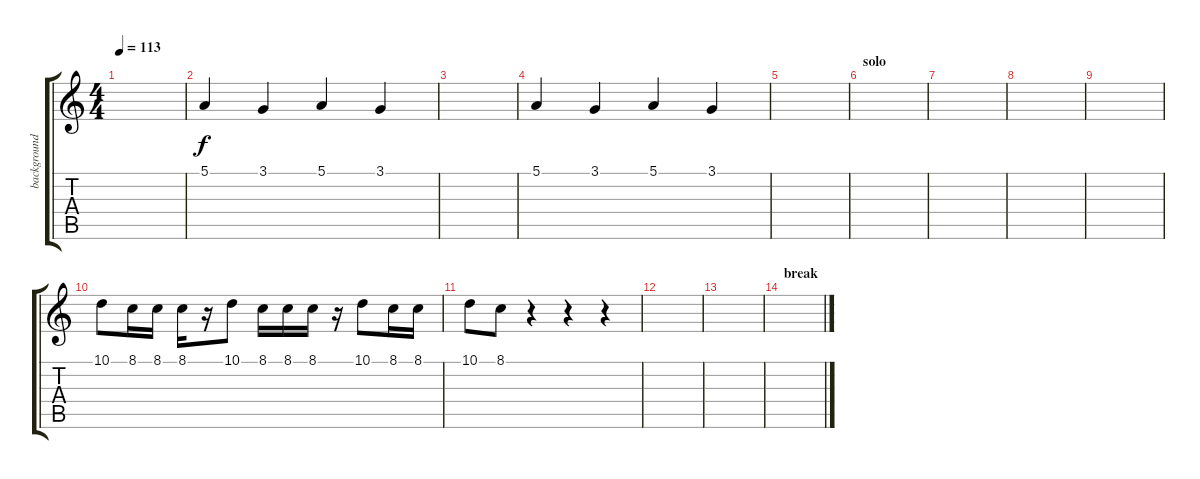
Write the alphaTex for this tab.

\track ("background choir" "background") {instrument choiraahs}
\staff {score tabs}
\tuning (E4 B3 G3 D3 A2 E2) {hide}
\ts (4 4)
\tempo 113
\clef g2
\ks c
|
5.1.4 3.1.4 5.1.4 3.1.4 |
|
5.1.4 3.1.4 5.1.4 3.1.4 |
|
\section ("" "solo")
|
|
|
|
10.1.8{balance 8 instrument electricpiano1} 8.1.16 8.1.16 8.1.16 r.16 10.1.8 8.1.16 8.1.16 8.1.16 r.16 10.1.8 8.1.16 8.1.16 |
10.1.8 8.1.8 r.4 r.4 r.4 |
|
|
\section ("" "break")
